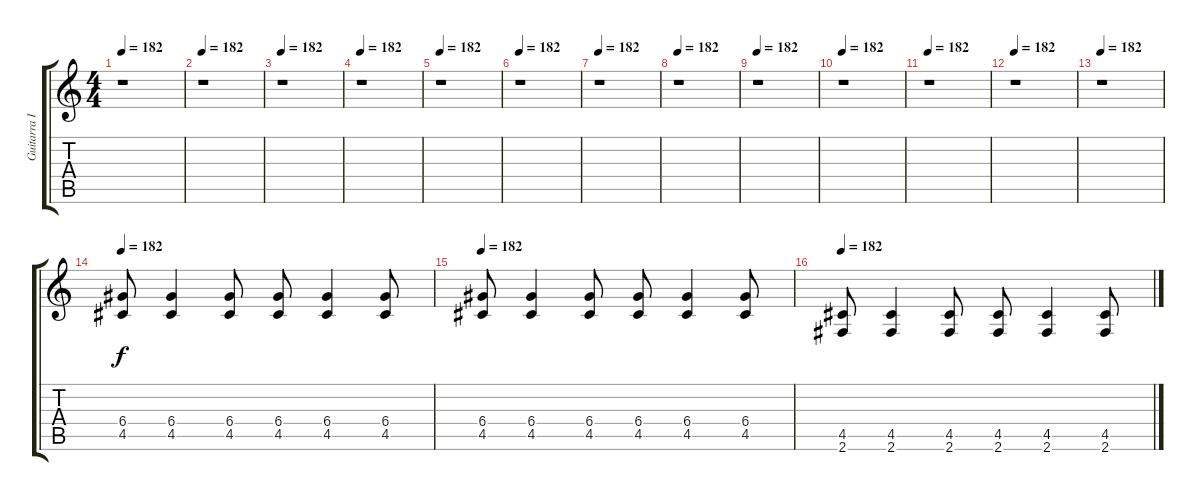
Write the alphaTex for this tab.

\track ("Guitarra II" "Guitarra I") {instrument distortionguitar}
\staff {score tabs}
\tuning (E4 B3 G3 D3 A2 E2) {hide}
\ts (4 4)
\tempo 182
\clef g2
\ks c
r.1{dy f} |
\tempo 182
r.1 |
\tempo 182
r.1 |
\tempo 182
r.1 |
\tempo 182
r.1 |
\tempo 182
r.1 |
\tempo 182
r.1 |
\tempo 182
r.1 |
\tempo 182
r.1 |
\tempo 182
r.1 |
\tempo 182
r.1 |
\tempo 182
r.1 |
\tempo 182
r.1 |
\tempo 182
(6.4 4.5).8 (6.4 4.5).4 (6.4 4.5).8 (6.4 4.5).8 (6.4 4.5).4 (6.4 4.5).8 |
\tempo 182
(6.4 4.5).8 (6.4 4.5).4 (6.4 4.5).8 (6.4 4.5).8 (6.4 4.5).4 (6.4 4.5).8 |
\tempo 182
(4.5 2.6).8 (4.5 2.6).4 (4.5 2.6).8 (4.5 2.6).8 (4.5 2.6).4 (4.5 2.6).8
